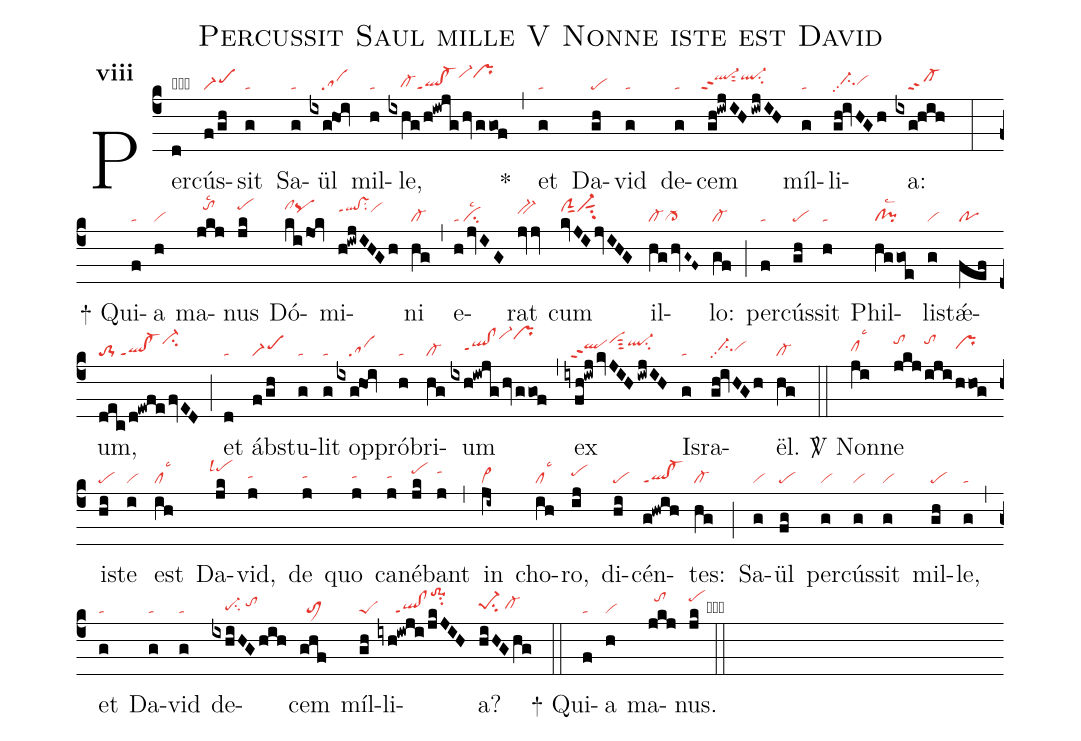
name:Percussit Saul mille V Nonne iste est David;
office-part:re;
mode:8;
nabc-lines:1;
%%
initial-style: 1;
name:Percussit Saul mille;
mode: 8;
office-part: Responsorium;
annotation: Resp.;
annotation: viii;
nabc-lines:1;
%%
(c4) Per(d|obta)cús(f/gh|scM1)sit(g|ta) Sa(g|ta)ül(ixg@hoi|////sa) mil(h|ta)le,(ixhg/h!iwjg/hv/ggof|////cl-hgql!cl-ppt1vi-hkprhk) <sp>*</sp>(,) et(g|ta) Da(gh|pe)vid(g|ta) de(g|ta)cem(gh!iwjIH/iwjIH|``ql-hjppt2sut2ql-hjsu2) míl(g|ta)li(gh!ivHGh|//ci-hhpp2vihh)a:(ixg!hih|////sf-) (:)

<sp>+</sp> Qui(f|ta)a(h|vi) ma(jkj|//tohklsc2)nus(jk|pehk) Dó(ki/jok|clhkpqhj)mi(h!iwjIHGh|qlhj!vshjppt1su2vihj)ni(hg|cl-) (,) e(h/jvIG|ta/cilsc2)rat(jvjv|bv-hi) cum(kvJIjvIHG|clShjsut1vi-hjsut1su2) il(hg/hvG~F~|cl-cl->)lo:(gf|cl-) (;) per(f|ta)cús(gh|pe)sit(h|ta) Phil(hggoe|cl!pilsc2)lis(g|vi)tǽ(fef|po)um,(dec/d!ewfefvED|to-1/ql!cl-ppt1ci-hk) (;) et(d|ta) áb(f/gh|scM1)stu(g|ta)lit(g|ta) op(ixg@hoi|////sa)pró(h|ta)bri(hg|cl-)um(ixh!iwjg/hv/ggof|////qlhh!clhhppt1vi-hmprhm) (,) ex(iyfh!iwj/kvJIH/iwjIH|//qlhippt2vihksut3ql-hjsu2) Is(g|ta)ra(gh!ivHGh|//ci-hhpp2vihh)ël.(hg|cl-) (::)

<sp>V/</sp> Non(ji|clhhlsc3)ne(jkj|tohk|iji|tohk|hhog|prhi) is(hi|pe)te(i|vi) est(ih|cllsc3) Da(jk|``pehklsl4)vid,(j|tahh) de(j|tahh) quo(j|tahh) ca(j|tahh)né(jk|pehj)bant(j|tahj) (,) in(ji~|vi>) cho(ih|cllsc3)ro,(ij|pehi) di(hi|pe)cén(g!hwih|ql!cl-ppt1)tes:(hg|cl-) (;) Sa(g|vi)ül(fg|pe) per(g|vi)cús(g|vi)sit(g|vi) mil(gh|pe)le,(g|ta) (,) et(g|ta) Da(g|ta)vid(g|ta) de(ixhiHGhih|////pe-hgsu2/tohi)cem(ghf|//toM1) míl(gh|peS)li(iyh!iwji/jkJIH|/////ql!clppt1to-1hmsu2)a?(hiHGhg|pe-1hhsu2/cl-hh) (::)

<sp>+</sp> Qui(f|ta)a(h|vi) ma(jkj|//tohk)nus.(jk|pehkcb) (::)
